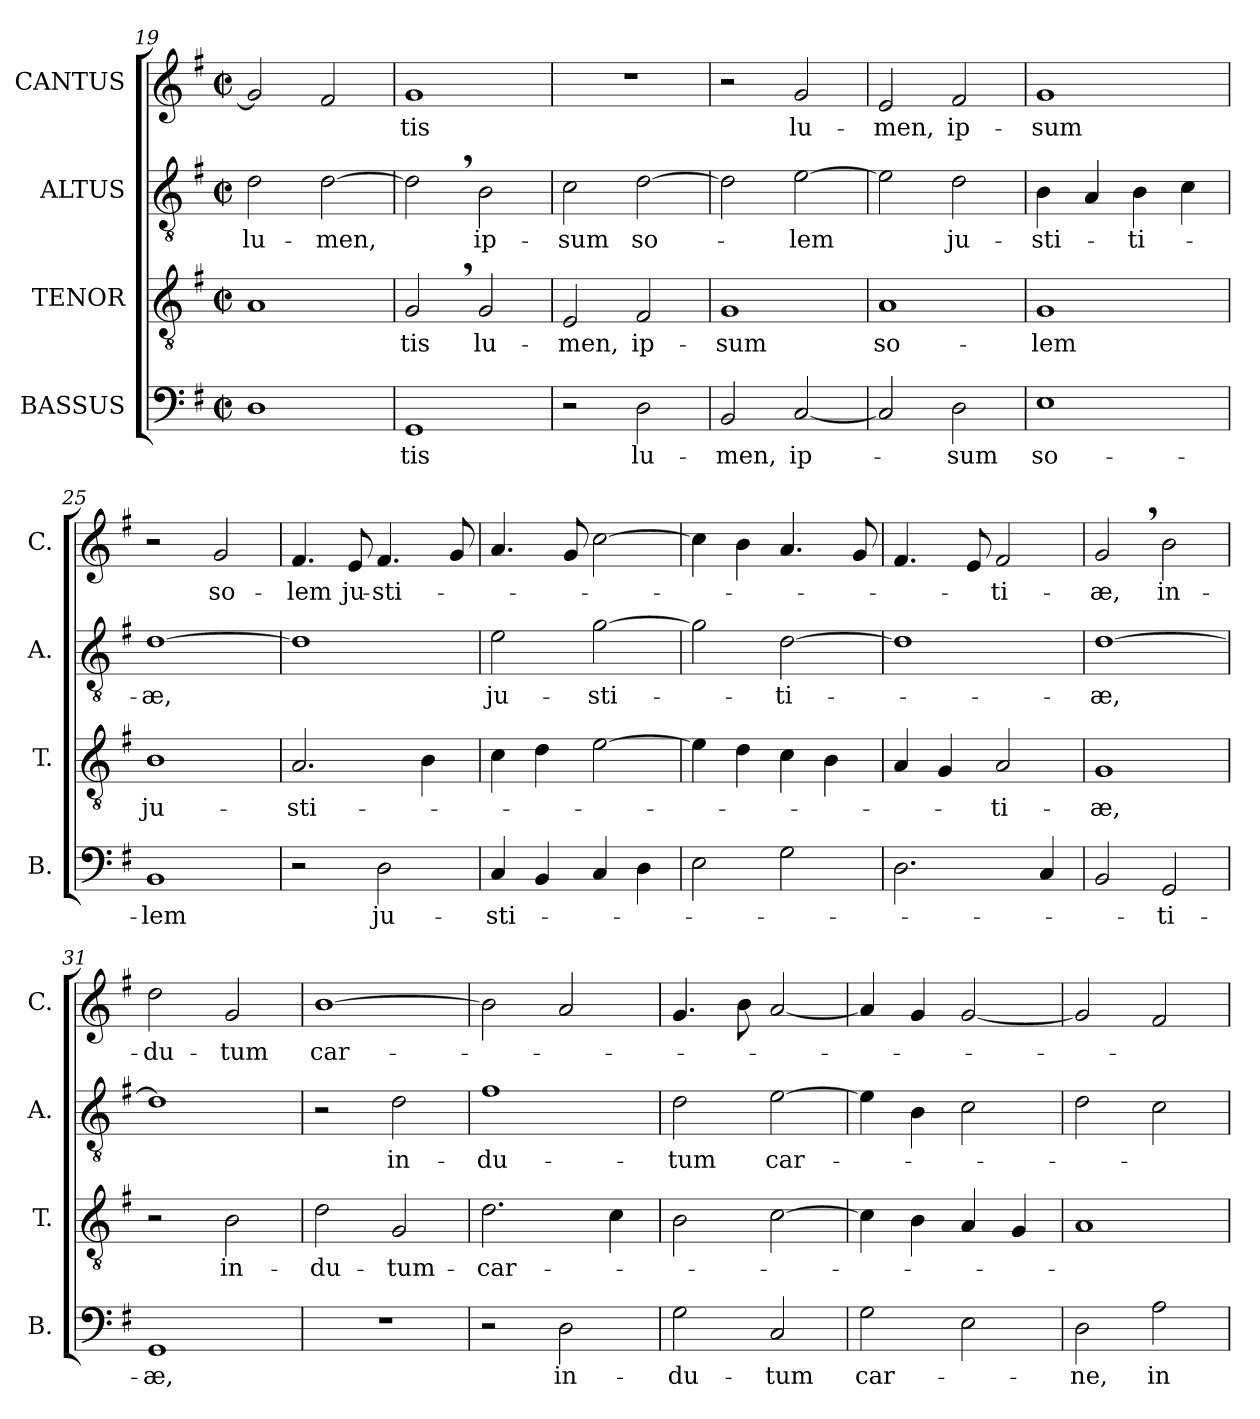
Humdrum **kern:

**kern	**text	**kern	**text	**kern	**text	**kern	**text
*part4	*part4	*part3	*part3	*part2	*part2	*part1	*part1
*staff4	*staff4	*staff3	*staff3	*staff2	*staff2	*staff1	*staff1
*I"BASSUS	*	*I"TENOR	*	*I"ALTUS	*	*I"CANTUS	*
*I'B.	*	*I'T.	*	*I'A.	*	*I'C.	*
*clefF4	*	*clefGv2	*	*clefGv2	*	*clefG2	*
*k[f#]	*	*k[f#]	*	*k[f#]	*	*k[f#]	*
*M2/2	*	*M2/2	*	*M2/2	*	*M2/2	*
*met(c|)	*	*met(c|)	*	*met(c|)	*	*met(c|)	*
=19	=19	=19	=19	=19	=19	=19	=19
1D	.	1A	.	2d\	lu-	2g/]	.
.	.	.	.	[2d\	-men,	2f#/	.
=20	=20	=20	=20	=20	=20	=20	=20
1GG	-tis	2G,/	-tis	2d,\]	.	1g	-tis
.	.	2G/	lu-	2B\	ip-	.	.
=21	=21	=21	=21	=21	=21	=21	=21
2r	.	2E/	-men,	2c\	-sum	1r	.
2D\	lu-	2F#/	ip-	[2d\	so-	.	.
=22	=22	=22	=22	=22	=22	=22	=22
2BB/	-men,	1G	-sum	2d\]	.	2r	.
[2C/	ip-	.	.	[2e\	-lem	2g/	lu-
=23	=23	=23	=23	=23	=23	=23	=23
2C/]	.	1A	so-	2e\]	.	2e/	-men,
2D\	-sum	.	.	2d\	ju-	2f#/	ip-
=24	=24	=24	=24	=24	=24	=24	=24
1E	so-	1G	-lem	4B\	-sti-	1g	-sum
.	.	.	.	4A/	.	.	.
.	.	.	.	4B\	-ti-	.	.
.	.	.	.	4c\	.	.	.
=25	=25	=25	=25	=25	=25	=25	=25
1BB	-lem	1B	ju-	[1d	-æ,	2r	.
.	.	.	.	.	.	2g/	so-
=26	=26	=26	=26	=26	=26	=26	=26
2r	.	2.A/	-sti-	1d]	.	4.f#/	-lem
.	.	.	.	.	.	8e/	ju-
2D\	ju-	.	.	.	.	4.f#/	-sti-
.	.	4B\	.	.	.	.	.
.	.	.	.	.	.	8g/	.
=27	=27	=27	=27	=27	=27	=27	=27
4C/	-sti-	4c\	.	2e\	ju-	4.a/	.
4BB/	.	4d\	.	.	.	.	.
.	.	.	.	.	.	8g/	.
4C/	.	[2e\	.	[2g\	-sti-	[2cc\	.
4D\	.	.	.	.	.	.	.
=28	=28	=28	=28	=28	=28	=28	=28
2E\	.	4e\]	.	2g\]	.	4cc\]	.
.	.	4d\	.	.	.	4b\	.
2G\	.	4c\	.	[2d\	-ti-	4.a/	.
.	.	4B\	.	.	.	.	.
.	.	.	.	.	.	8g/	.
=29	=29	=29	=29	=29	=29	=29	=29
2.D\	.	4A/	.	1d]	.	4.f#/	.
.	.	4G/	.	.	.	.	.
.	.	.	.	.	.	8e/	.
.	.	2A/	-ti-	.	.	2f#/	-ti-
4C/	.	.	.	.	.	.	.
=30	=30	=30	=30	=30	=30	=30	=30
2BB/	.	1G	-æ,	[1d	-æ,	2g,/	-æ,
2GG/	-ti-	.	.	.	.	2b\	in-
=31	=31	=31	=31	=31	=31	=31	=31
1GG	-æ,	2r	.	1d]	.	2dd\	-du-
.	.	2B\	in-	.	.	2g/	-tum
=32	=32	=32	=32	=32	=32	=32	=32
1r	.	2d\	-du-	2r	.	[1b	car-
.	.	2G/	-tum-	2d\	in-	.	.
=33	=33	=33	=33	=33	=33	=33	=33
2r	.	2.d\	-car-	1f#	-du-	2b\]	.
2D\	in-	.	.	.	.	2a/	.
.	.	4c\	.	.	.	.	.
=34	=34	=34	=34	=34	=34	=34	=34
2G\	-du-	2B\	.	2d\	-tum	4.g/	.
.	.	.	.	.	.	8b\	.
2C/	-tum	[2c\	.	[2e\	car-	[2a/	.
=35	=35	=35	=35	=35	=35	=35	=35
2G\	car-	4c\]	.	4e\]	.	4a/]	.
.	.	4B\	.	4B\	.	4g/	.
2E\	.	4A/	.	2c\	.	[2g/	.
.	.	4G/	.	.	.	.	.
=36	=36	=36	=36	=36	=36	=36	=36
2D\	-ne,	1A	.	2d\	.	2g/]	.
2A\	in-	.	.	2c\	.	2f#/	.
=	=	=	=	=	=	=	=
*-	*-	*-	*-	*-	*-	*-	*-
